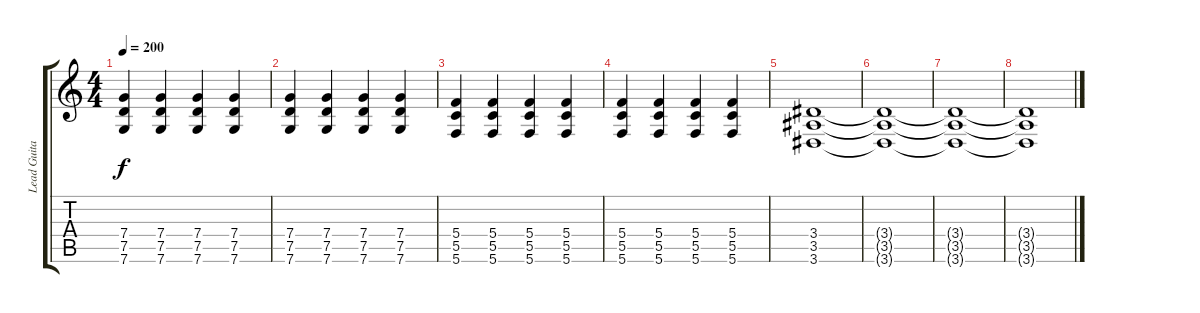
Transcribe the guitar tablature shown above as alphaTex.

\track ("Lead Guitar" "Lead Guita") {instrument distortionguitar}
\staff {score tabs}
\tuning (D4 A3 F3 C3 G2 C2) {hide}
\ts (4 4)
\tempo 200
\clef g2
\ks c
(7.4 7.5 7.6).4{dy f} (7.4 7.5 7.6).4 (7.4 7.5 7.6).4 (7.4 7.5 7.6).4 |
(7.4 7.5 7.6).4 (7.4 7.5 7.6).4 (7.4 7.5 7.6).4 (7.4 7.5 7.6).4 |
(5.4 5.5 5.6).4 (5.4 5.5 5.6).4 (5.4 5.5 5.6).4 (5.4 5.5 5.6).4 |
(5.4 5.5 5.6).4 (5.4 5.5 5.6).4 (5.4 5.5 5.6).4 (5.4 5.5 5.6).4 |
(3.4 3.5 3.6).1{volume 4} |
(3.4{t} 3.5{t} 3.6{t}).1 |
(3.4{t} 3.5{t} 3.6{t}).1 |
(3.4{t} 3.5{t} 3.6{t}).1
